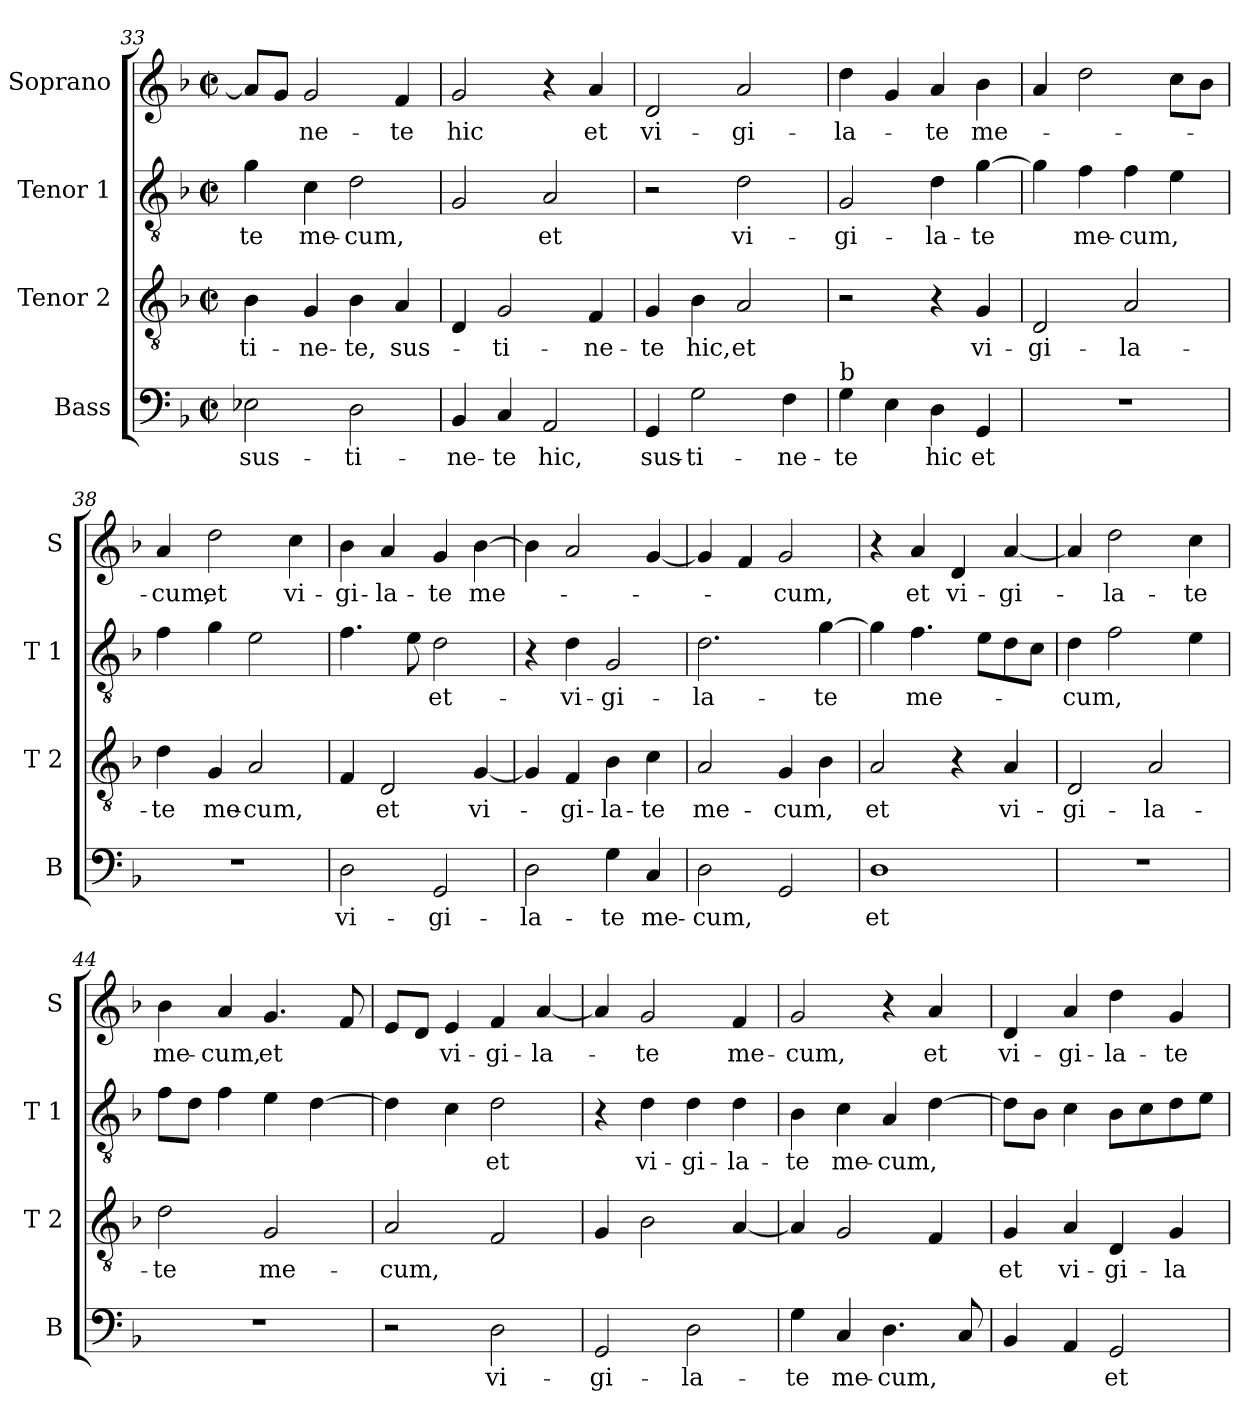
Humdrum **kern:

**kern	**text	**kern	**text	**kern	**text	**kern	**text
*part4	*part4	*part3	*part3	*part2	*part2	*part1	*part1
*staff4	*staff4	*staff3	*staff3	*staff2	*staff2	*staff1	*staff1
*I"Bass	*	*I"Tenor 2	*	*I"Tenor 1	*	*I"Soprano	*
*I'B	*	*I'T 2	*	*I'T 1	*	*I'S	*
*clefF4	*	*clefGv2	*	*clefGv2	*	*clefG2	*
*k[b-]	*	*k[b-]	*	*k[b-]	*	*k[b-]	*
*F:	*	*F:	*	*F:	*	*F:	*
*M2/2	*	*M2/2	*	*M2/2	*	*M2/2	*
*met(c|)	*	*met(c|)	*	*met(c|)	*	*met(c|)	*
=33	=33	=33	=33	=33	=33	=33	=33
2E-X\	sus-	4B-\	-ti-	4g\	-te	8a/L]	.
.	.	.	.	.	.	8g/J	.
.	.	4G/	-ne-	4c\	me-	2g/	-ne-
2D\	-ti-	4B-\	-te,	2d\	-cum,	.	.
.	.	4A/	sus-	.	.	4f/	-te
=34	=34	=34	=34	=34	=34	=34	=34
4BB-/	-ne-	4D/	.	2G/	.	2g/	hic
4C/	-te	2G/	-ti-	.	.	.	.
2AA/	hic,	.	.	2A/	et	4r	.
.	.	4F/	-ne-	.	.	4a/	et
=35	=35	=35	=35	=35	=35	=35	=35
4GG/	sus-	4G/	-te	2r	.	2d/	vi-
2G\	-ti-	4B-\	hic,	.	.	.	.
.	.	2A/	et	2d\	vi-	2a/	-gi-
4F\	-ne-	.	.	.	.	.	.
=36	=36	=36	=36	=36	=36	=36	=36
!LO:TX:a:t=b	!	!	!	!	!	!	!
4G\	-te	2r	.	2G/	-gi-	4dd\	-la-
4E\	.	.	.	.	.	4g/	.
4D\	hic	4r	.	4d\	-la-	4a/	-te
4GG/	et	4G/	vi-	[4g\	-te	4b-\	me-
=37	=37	=37	=37	=37	=37	=37	=37
1r	.	2D/	-gi-	4g\]	.	4a/	.
.	.	.	.	4f\	me-	2dd\	.
.	.	2A/	-la-	4f\	-cum,	.	.
.	.	.	.	4e\	.	8cc\L	.
.	.	.	.	.	.	8b-\J	.
!!LO:PB:g=z
=38	=38	=38	=38	=38	=38	=38	=38
1r	.	4d\	-te	4f\	.	4a/	-cum,
.	.	4G/	me-	4g\	.	2dd\	et
.	.	2A/	-cum,	2e\	.	.	.
.	.	.	.	.	.	4cc\	vi-
=39	=39	=39	=39	=39	=39	=39	=39
2D\	vi-	4F/	.	4.f\	.	4b-\	-gi-
.	.	2D/	et	.	.	4a/	-la-
.	.	.	.	8e\	.	.	.
2GG/	-gi-	.	.	2d\	et-	4g/	-te
.	.	[4G/	vi-	.	.	[4b-\	me-
=40	=40	=40	=40	=40	=40	=40	=40
2D\	-la-	4G/]	.	4r	.	4b-\]	.
.	.	4F/	-gi-	4d\	-vi-	2a/	.
4G\	-te	4B-\	-la-	2G/	-gi-	.	.
4C/	me-	4c\	-te	.	.	[4g/	.
=41	=41	=41	=41	=41	=41	=41	=41
2D\	-cum,	2A/	me-	2.d\	-la-	4g/]	.
.	.	.	.	.	.	4f/	.
2GG/	.	4G/	-cum,	.	.	2g/	-cum,
.	.	4B-\	.	[4g\	-te	.	.
=42	=42	=42	=42	=42	=42	=42	=42
1D	et	2A/	et	4g\]	.	4r	.
.	.	.	.	4.f\	me-	4a/	et
.	.	4r	.	.	.	4d/	vi-
.	.	.	.	8e\L	.	.	.
.	.	4A/	vi-	8d\	.	[4a/	-gi-
.	.	.	.	8c\J	.	.	.
=43	=43	=43	=43	=43	=43	=43	=43
1r	.	2D/	-gi-	4d\	-cum,	4a/]	.
.	.	.	.	2f\	.	2dd\	-la-
.	.	2A/	-la-	.	.	.	.
.	.	.	.	4e\	.	4cc\	-te
!!LO:LB:g=z
=44	=44	=44	=44	=44	=44	=44	=44
1r	.	2d\	-te	8f\L	.	4b-\	me-
.	.	.	.	8d\J	.	.	.
.	.	.	.	4f\	.	4a/	-cum,
.	.	2G/	me-	4e\	.	4.g/	et
.	.	.	.	[4d\	.	.	.
.	.	.	.	.	.	8f/	.
=45	=45	=45	=45	=45	=45	=45	=45
2r	.	2A/	-cum,	4d\]	.	8e/L	.
.	.	.	.	.	.	8d/J	.
.	.	.	.	4c\	.	4e/	vi-
2D\	vi-	2F/	.	2d\	et	4f/	-gi-
.	.	.	.	.	.	[4a/	-la-
=46	=46	=46	=46	=46	=46	=46	=46
2GG/	-gi-	4G/	.	4r	.	4a/]	.
.	.	2B-\	.	4d\	vi-	2g/	-te
2D\	-la-	.	.	4d\	-gi-	.	.
.	.	[4A/	.	4d\	-la-	4f/	me-
=47	=47	=47	=47	=47	=47	=47	=47
4G\	-te	4A/]	.	4B-\	-te	2g/	-cum,
4C/	me-	2G/	.	4c\	me-	.	.
4.D\	-cum,	.	.	4A/	-cum,	4r	.
.	.	4F/	.	[4d\	.	4a/	et
8C/	.	.	.	.	.	.	.
=48	=48	=48	=48	=48	=48	=48	=48
4BB-/	.	4G/	et	8d\L]	.	4d/	vi-
.	.	.	.	8B-\J	.	.	.
4AA/	.	4A/	vi-	4c\	.	4a/	-gi-
2GG/	et	4D/	-gi-	8B-\L	.	4dd\	-la-
.	.	.	.	8c\	.	.	.
.	.	4G/	-la-	8d\	.	4g/	-te
.	.	.	.	8e\J	.	.	.
=	=	=	=	=	=	=	=
*-	*-	*-	*-	*-	*-	*-	*-
